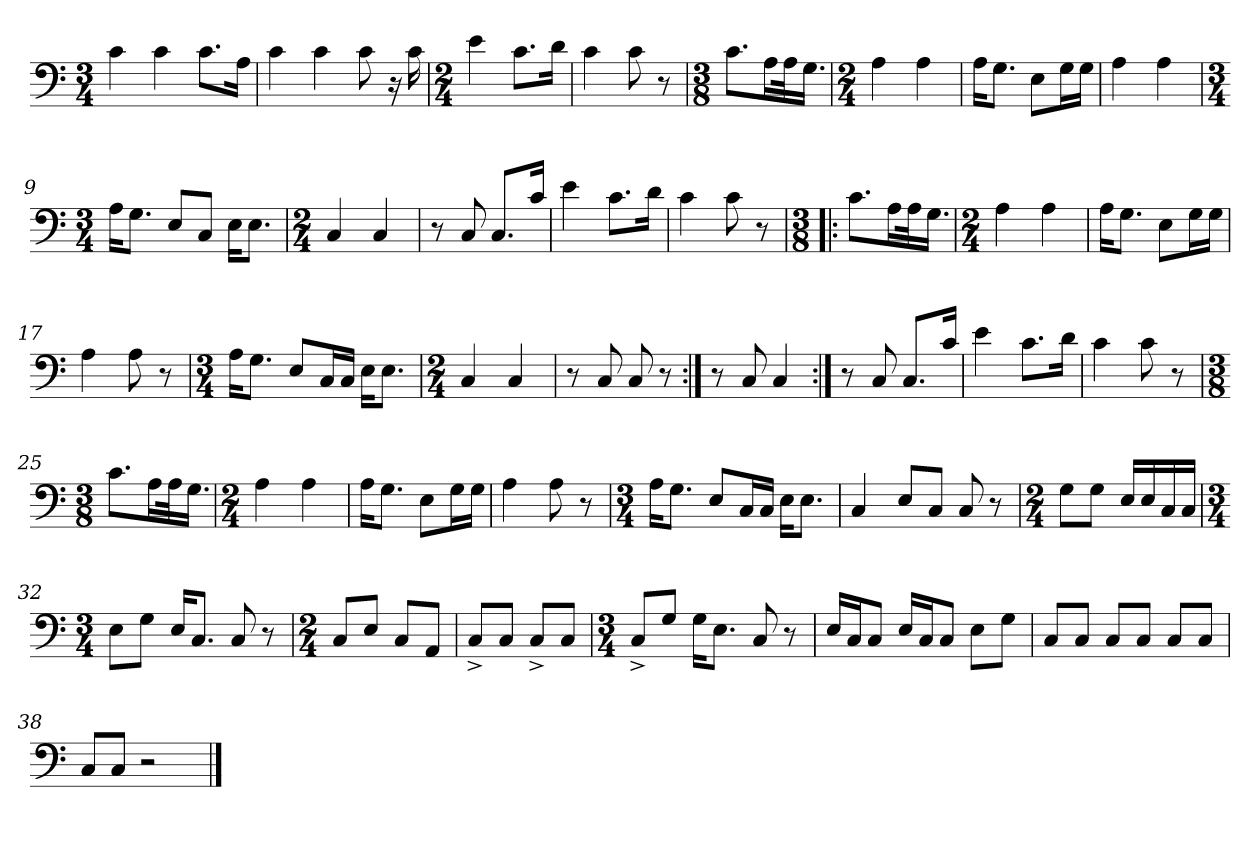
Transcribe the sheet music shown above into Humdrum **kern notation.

**kern
*part1
*staff1
*clefF4
*k[]
*M3/4
=1
4c\
4c\
8.c\L
16A\Jk
=2
4c\
4c\
8c\
16r
16c\
=3
*M2/4
4e\
8.c\L
16d\Jk
=4
4c\
8c\
8r
=5
*M3/8
8.c\L
16A\L
32A\K
16.G\JJ
=6
*M2/4
4A\
4A\
=7
16A\KL
8.G\J
8E\L
16G\L
16G\JJ
=8
4A\
4A\
=9
*M3/4
16A\KL
8.G\J
8E/L
8C/J
16E\KL
8.E\J
=10
*M2/4
4C/
4C/
=11
8r
8C/
8.C/L
16c/Jk
=12
4e\
8.c\L
16d\Jk
=13
4c\
8c\
8r
=14!|:
*M3/8
8.c\L
16A\L
32A\K
16.G\JJ
=15
*M2/4
4A\
4A\
=16
16A\KL
8.G\J
8E\L
16G\L
16G\JJ
=17
4A\
8A\
8r
=18
*M3/4
16A\KL
8.G\J
8E/L
16C/L
16C/JJ
16E\KL
8.E\J
=19
*M2/4
4C/
4C/
=20
8r
8C/
8C/
8r
=21:|!
8r
8C/
4C/
=22:|!
8r
8C/
8.C/L
16c/Jk
=23
4e\
8.c\L
16d\Jk
=24
4c\
8c\
8r
=25
*M3/8
8.c\L
16A\L
32A\K
16.G\JJ
=26
*M2/4
4A\
4A\
=27
16A\KL
8.G\J
8E\L
16G\L
16G\JJ
=28
4A\
8A\
8r
=29
*M3/4
16A\KL
8.G\J
8E/L
16C/L
16C/JJ
16E\KL
8.E\J
=30
4C/
8E/L
8C/J
8C/
8r
=31
*M2/4
8G\L
8G\J
16E/LL
16E/
16C/
16C/JJ
=32
*M3/4
8E\L
8G\J
16E/KL
8.C/J
8C/
8r
=33
*M2/4
8C/L
8E/J
8C/L
8AA/J
=34
8C^/L
8C/J
8C^/L
8C/J
=35
*M3/4
8C^/L
8G/J
16G\KL
8.E\J
8C/
8r
=36
16E/LL
16C/J
8C/J
16E/LL
16C/J
8C/J
8E\L
8G\J
=37
8C/L
8C/J
8C/L
8C/J
8C/L
8C/J
=38
8C/L
8C/J
2r
==
*-
